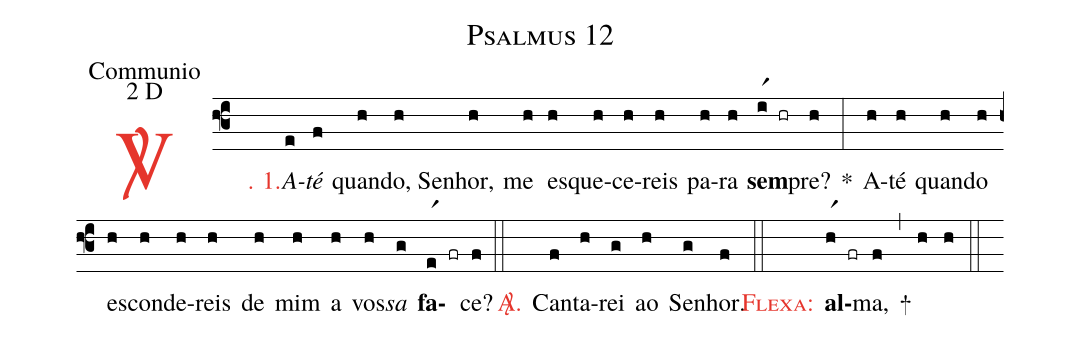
name: Psalmus 12;
office-part: Communio;
mode: 2;
mode-differentia: D;
%%
(f3)

<c><sp>V/</sp>. 1.</c>() <i>A</i>(e)<i>té</i>(f) quan(h)do, Se(h)nhor,(h) me(h) es(h)que(h)ce(h)reis(h) pa(h)ra(h) <b>sem</b>(ir1 hr)pre?(h) *(:) A(h)té(h) quan(h)do(h) es(h)con(h)de(h)reis(h) de(h) mim(h) a(h) vos(h)<i>sa</i>(g) <b>fa</b>(er1 fr)ce?(f)

(::)

<nlba><c><sp>A/</sp>.</c>() Can</nlba>(f)ta(h)rei(g) ao(h) Se(g)nhor.(f)

(::)

<nlba><c><sc>Flexa:</sc></c>() <b>al</b></nlba>(hr1 fr)ma,(f) +(,) (h) (h)

(::)
